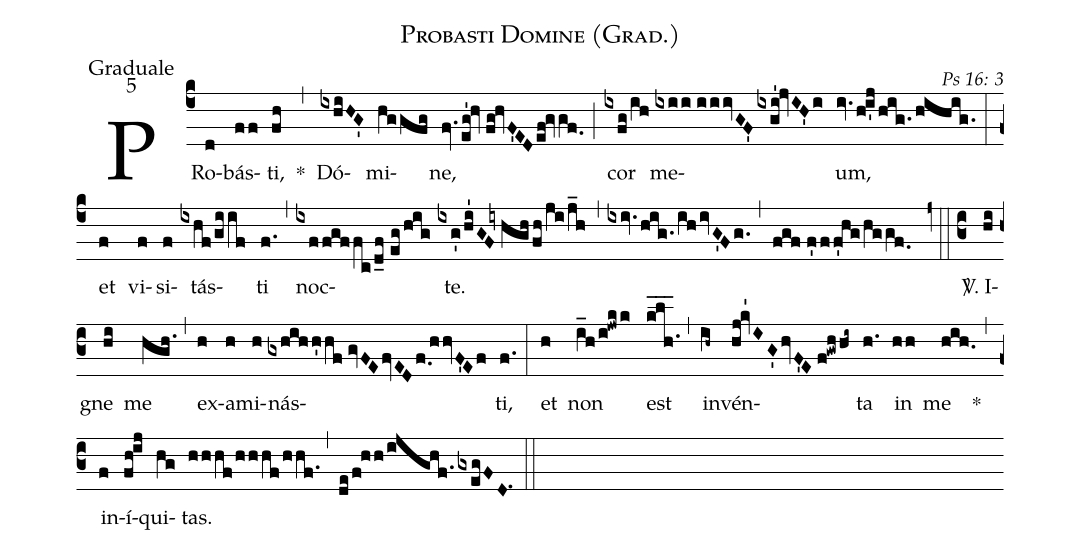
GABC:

name: Probasti Domine (Grad.);
office-part: Graduale;
mode: 5;
commentary: Ps 16: 3;
%%
(c4) PRo(d)bás(ff)ti,(fh) *(,) Dó(ixhiHG')mi(hggfg)ne,(fv.eg'!hv//fg!hvF'EDef!gvgf.0) (;) cor(ixfg/ih) me(ixii//iiivGF'ixgi'!jvIH'i)um,(iv.hi'j/hig./hihig.) (:)
et(f) vi(f)si(f)tás(ixhf/giif)ti(f.) (,) noc(ixffgffc/d_f//eg/hig)te.(ixg'/hi'GF//{/[-3]iy}hgh/fh/ji/j_h) (,) (ixiv.hig./ihivG'Fg.) (,) (fgf//f'ff'hg/hggf.0) (z0::c3)
<sp>V/</sp>. I(hi)gne(hi) me(hgh.) (,) ex(h)a(h)mi(h)nás(gxhihh'hf//gvFEfvEDf.0/[-0.5]hhvF'Ef)ti,(f.) (:)
et(h) non(i_h/i!jwkk) est(k_l_h.1_) (,) in(ih~)vén(hj!kv'1IG'hvF'E//f!gwhhi~)ta(h.) in(hh) me(hih.) *(,) in(f)í(fh!ij)qui(hg)tas.(hhhf/hhhf/hhf.) (,) (de/!f!hh/!ijghf.gxegFD.1) (::)
